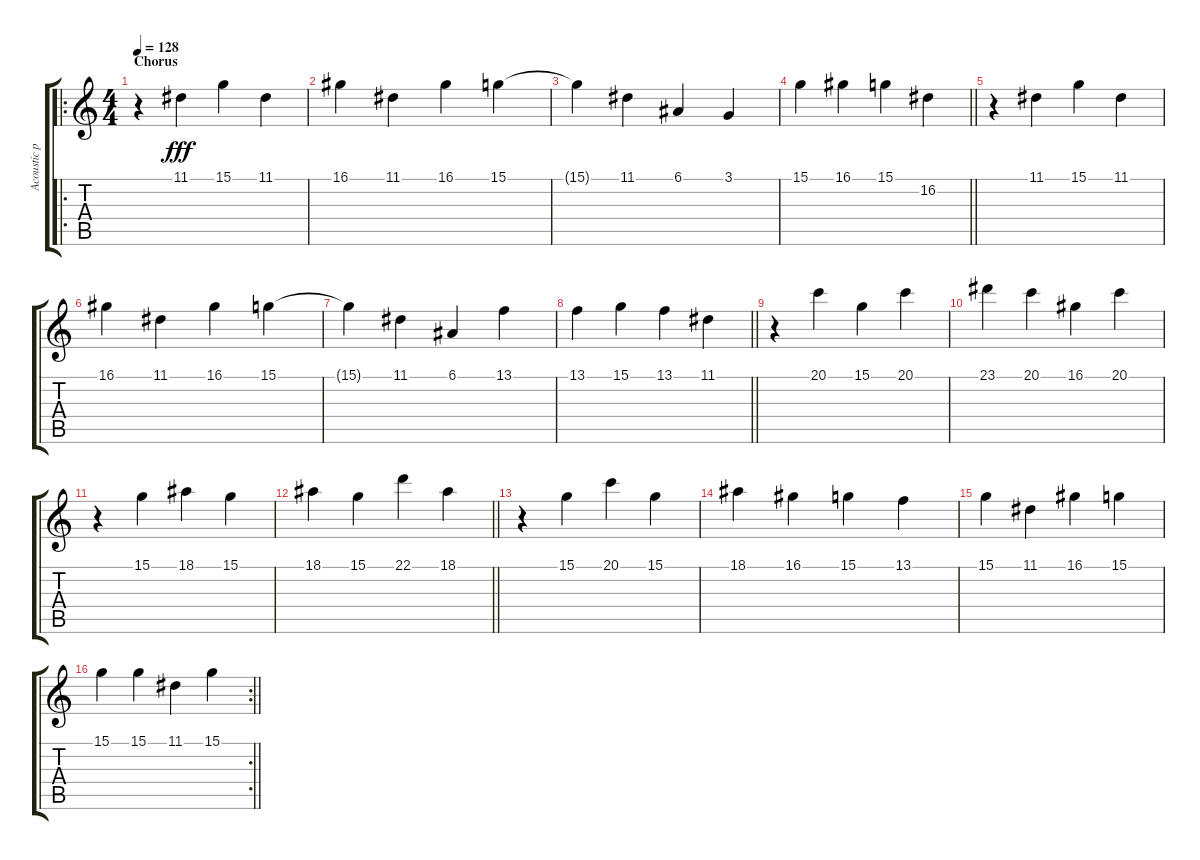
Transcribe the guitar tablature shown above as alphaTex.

\track ("Acoustic piano" "Acoustic p") {instrument acousticgrandpiano}
\staff {score tabs}
\tuning (E4 B3 G3 D3 A2 E2) {hide}
\ro
\ts (4 4)
\section ("" "Chorus")
\tempo 128
\clef g2
\ks c
r.4{dy fff} 11.1.4 15.1.4 11.1.4 |
16.1.4 11.1.4 16.1.4 15.1.4 |
15.1{t}.4 11.1.4 6.1.4 3.1.4 |
\barLineRight lightlight
15.1.4 16.1.4 15.1.4 16.2.4 |
r.4 11.1.4 15.1.4 11.1.4 |
16.1.4 11.1.4 16.1.4 15.1.4 |
15.1{t}.4 11.1.4 6.1.4 13.1.4 |
\barLineRight lightlight
13.1.4 15.1.4 13.1.4 11.1.4 |
r.4 20.1.4 15.1.4 20.1.4 |
23.1.4 20.1.4 16.1.4 20.1.4 |
r.4 15.1.4 18.1.4 15.1.4 |
\barLineRight lightlight
18.1.4 15.1.4 22.1.4 18.1.4 |
r.4 15.1.4 20.1.4 15.1.4 |
18.1.4 16.1.4 15.1.4 13.1.4 |
15.1.4 11.1.4 16.1.4 15.1.4 |
\rc 2
\barLineRight lightlight
15.1.4 15.1.4 11.1.4 15.1.4
